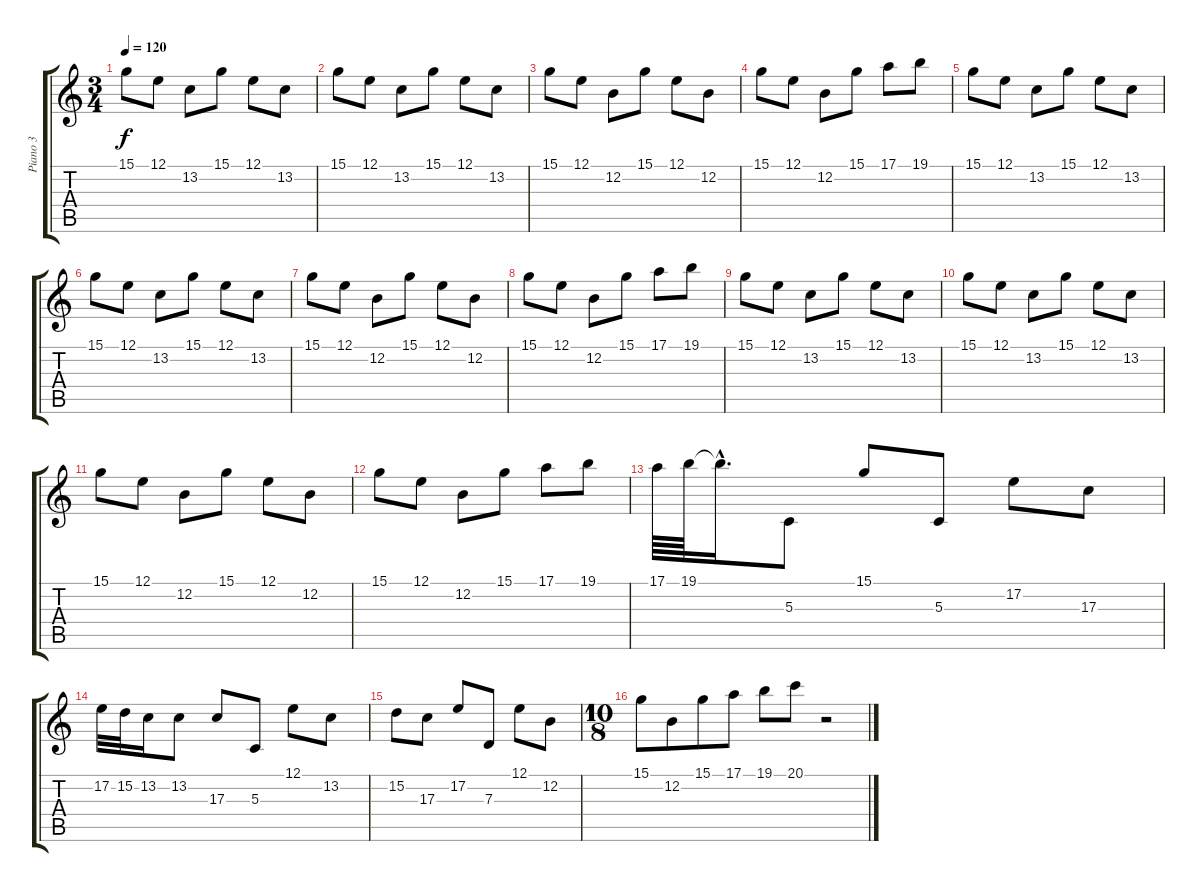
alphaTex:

\track ("Piano 3" "Piano 3") {instrument acousticgrandpiano}
\staff {score tabs}
\tuning (E4 B3 G3 D3 A2 E2) {hide}
\ts (3 4)
\tempo 120
\clef g2
\ks c
15.1.8{dy f} 12.1.8 13.2.8 15.1.8 12.1.8 13.2.8 |
15.1.8 12.1.8 13.2.8 15.1.8 12.1.8 13.2.8 |
15.1.8 12.1.8 12.2.8 15.1.8 12.1.8 12.2.8 |
15.1.8 12.1.8 12.2.8 15.1.8 17.1.8 19.1.8 |
15.1.8 12.1.8 13.2.8 15.1.8 12.1.8 13.2.8 |
15.1.8 12.1.8 13.2.8 15.1.8 12.1.8 13.2.8 |
15.1.8 12.1.8 12.2.8 15.1.8 12.1.8 12.2.8 |
15.1.8 12.1.8 12.2.8 15.1.8 17.1.8 19.1.8 |
15.1.8 12.1.8 13.2.8 15.1.8 12.1.8 13.2.8 |
15.1.8 12.1.8 13.2.8 15.1.8 12.1.8 13.2.8 |
15.1.8 12.1.8 12.2.8 15.1.8 12.1.8 12.2.8 |
15.1.8 12.1.8 12.2.8 15.1.8 17.1.8 19.1.8 |
17.1.64 19.1.64 19.1{hac t}.16{d} 5.3.8 15.1.8 5.3.8 17.2.8 17.3.8 |
17.2.32 15.2.32 13.2.16 13.2.8 17.3.8 5.3.8 12.1.8 13.2.8 |
15.2.8 17.3.8 17.2.8 7.3.8 12.1.8 12.2.8 |
\ts (10 8)
15.1.8 12.2.8 15.1.8 17.1.8 19.1.8 20.1.8 r.2
